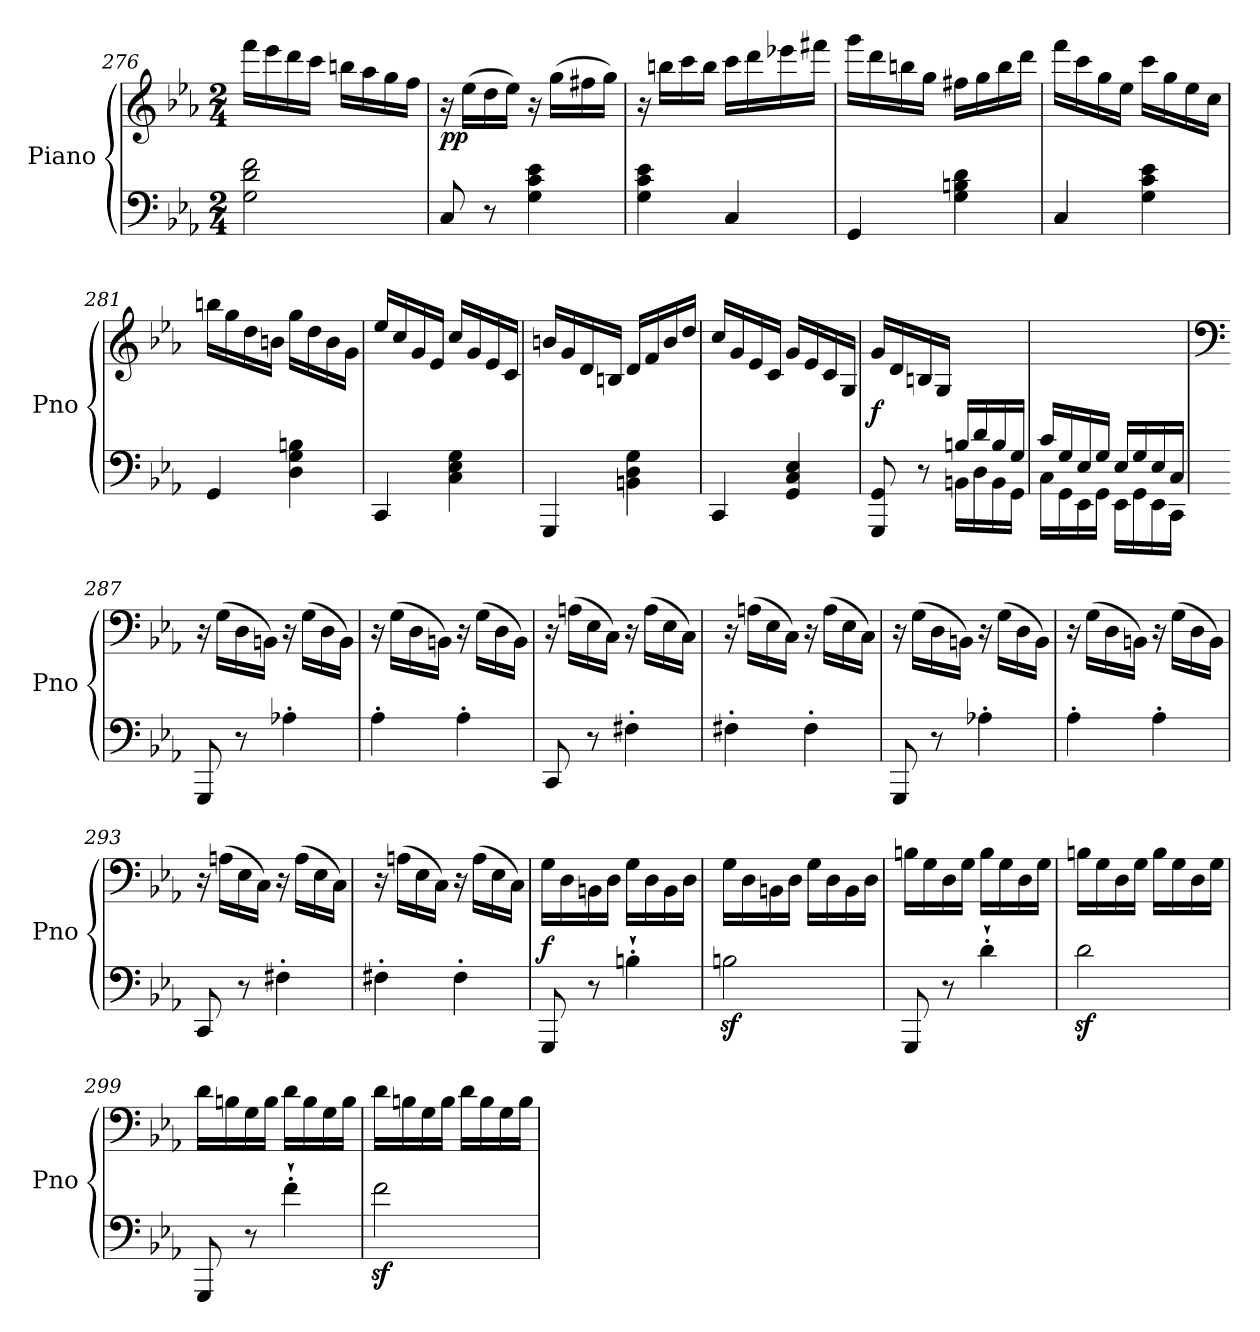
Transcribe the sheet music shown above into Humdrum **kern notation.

**kern	**kern	**dynam
*part1	*part1	*part1
*staff2	*staff1	*staff1/2
*I"Piano	*	*
*I'Pno	*	*
*clefF4	*clefG2	*
*k[b-e-a-]	*k[b-e-a-]	*
*M2/4	*M2/4	*
=276	=276	=276
2G\ 2d\ 2f\	16fff\LL	.
.	16eee-\	.
.	16ddd\	.
.	16ccc\JJ	.
.	16bbn\LL	.
.	16aa-\	.
.	16gg\	.
.	16ff\JJ	.
=277	=277	=277
!	!	!LO:DY:b
8C/	16r	pp
.	(>16ee-\LL	.
8r	16dd\	.
.	16ee-\JJ)	.
4G\ 4c\ 4e-\	16r	.
.	(>16gg\LL	.
.	16ff#X\	.
.	16gg\JJ)	.
=278	=278	=278
4G\ 4c\ 4e-\	16r	.
.	16bbn\LL	.
.	16ccc\	.
.	16bb\JJ	.
4C/	16ccc\LL	.
.	16ddd\	.
.	16eee-X\	.
.	16fff#X\JJ	.
!!LO:LB:g=z
=279	=279	=279
4GG/	16ggg\LL	.
.	16ddd\	.
.	16bbn\	.
.	16gg\JJ	.
4G\ 4Bn\ 4d\	16ff#X\LL	.
.	16gg\	.
.	16bb\	.
.	16ddd\JJ	.
=280	=280	=280
4C/	16fff\LL	.
.	16ccc\	.
.	16gg\	.
.	16ee-\JJ	.
4G\ 4c\ 4e-\	16ccc\LL	.
.	16gg\	.
.	16ee-\	.
.	16cc\JJ	.
=281	=281	=281
4GG/	16bbn\LL	.
.	16gg\	.
.	16dd\	.
.	16bn\JJ	.
!	!	!LO:DY:b
4D\ 4G\ 4Bn\	16gg\LL	other-dynamics
.	16dd\	.
.	16b\	.
.	16g\JJ	.
=282	=282	=282
4CC/	16ee-/LL	.
.	16cc/	.
.	16g/	.
.	16e-/JJ	.
4C\ 4E-\ 4G\	16cc/LL	.
.	16g/	.
.	16e-/	.
.	16c/JJ	.
=283	=283	=283
4GGG/	16bn/LL	.
.	16g/	.
.	16d/	.
.	16Bn/JJ	.
4BBn\ 4D\ 4G\	16d/LL	.
.	16f/	.
.	16b/	.
.	16dd/JJ	.
!!LO:LB:g=z
=284	=284	=284
4CC/	16cc/LL	.
.	16g/	.
.	16e-/	.
.	16c/JJ	.
4GG/ 4C/ 4E-/	16g/LL	.
.	16e-/	.
.	16c/	.
.	16G/JJ	.
=285	=285	=285
*^	*	*
!	!	!	!LO:DY:b
4ryy	8GGG/ 8GG/	16g/LL	f
.	.	16d/	.
.	8r	16Bn/	.
.	.	16G/JJ	.
16B/LL	16BBn\LL	4ryy	.
16d/	16D\	.	.
16B/	16BB\	.	.
16G/JJ	16GG\JJ	.	.
=286	=286	=286	=286
16c/LL	16C\LL	2ryy	.
16G/	16GG\	.	.
16E-/	16EE-\	.	.
16G/JJ	16GG\JJ	.	.
16E-/LL	16EE-\LL	.	.
16G/	16GG\	.	.
16E-/	16EE-\	.	.
16C/JJ	16CC\JJ	.	.
*v	*v	*	*
=287	=287	=287
*	*clefF4	*
*^	*	*
!	!	!	!LO:DY:b
*v	*v	*	*
8GGG/	16r	other-dynamics
.	(>16G\LL	.
8r	16D\	.
.	16BBn\JJ)	.
4A-X'\	16r	.
.	(>16G\LL	.
.	16D\	.
.	16BB\JJ)	.
=288	=288	=288
4A-'\	16r	.
.	(>16G\LL	.
.	16D\	.
.	16BBn\JJ)	.
4A-'\	16r	.
.	(>16G\LL	.
.	16D\	.
.	16BB\JJ)	.
!!LO:LB:g=z
=289	=289	=289
8CC/	16r	.
.	(>16An\LL	.
8r	16E-\	.
.	16C\JJ)	.
4F#X'\	16r	.
.	(>16A\LL	.
.	16E-\	.
.	16C\JJ)	.
=290	=290	=290
4F#X'\	16r	.
.	(>16An\LL	.
.	16E-\	.
.	16C\JJ)	.
4F#'\	16r	.
.	(>16A\LL	.
.	16E-\	.
.	16C\JJ)	.
=291	=291	=291
8GGG/	16r	.
.	(>16G\LL	.
8r	16D\	.
.	16BBn\JJ)	.
4A-X'\	16r	.
.	(>16G\LL	.
.	16D\	.
.	16BB\JJ)	.
=292	=292	=292
4A-'\	16r	.
.	(>16G\LL	.
.	16D\	.
.	16BBn\JJ)	.
4A-'\	16r	.
.	(>16G\LL	.
.	16D\	.
.	16BB\JJ)	.
=293	=293	=293
8CC/	16r	.
.	(>16An\LL	.
8r	16E-\	.
.	16C\JJ)	.
4F#X'\	16r	.
.	(>16A\LL	.
.	16E-\	.
.	16C\JJ)	.
!!LO:PB:g=z
=294	=294	=294
4F#X'\	16r	.
.	(>16An\LL	.
.	16E-\	.
.	16C\JJ)	.
4F#'\	16r	.
.	(>16A\LL	.
.	16E-\	.
.	16C\JJ)	.
=295	=295	=295
!	!	!LO:DY:a=2
8GGG/	16G\LL	f
.	16D\	.
8r	16BBn\	.
.	16D\JJ	.
4Bn'`\	16G\LL	.
.	16D\	.
.	16BB\	.
.	16D\JJ	.
=296	=296	=296
2Bnz<\	16G\LL	.
.	16D\	.
.	16BBn\	.
.	16D\JJ	.
.	16G\LL	.
.	16D\	.
.	16BB\	.
.	16D\JJ	.
=297	=297	=297
8GGG/	16Bn\LL	.
.	16G\	.
8r	16D\	.
.	16G\JJ	.
4d'`\	16B\LL	.
.	16G\	.
.	16D\	.
.	16G\JJ	.
=298	=298	=298
2dz<\	16Bn\LL	.
.	16G\	.
.	16D\	.
.	16G\JJ	.
.	16B\LL	.
.	16G\	.
.	16D\	.
.	16G\JJ	.
!!LO:PB:g=z
=299	=299	=299
8GGG/	16d\LL	.
.	16Bn\	.
8r	16G\	.
.	16B\JJ	.
4f'`\	16d\LL	.
.	16B\	.
.	16G\	.
.	16B\JJ	.
=300	=300	=300
2fz<\	16d\LL	.
.	16Bn\	.
.	16G\	.
.	16B\JJ	.
.	16d\LL	.
.	16B\	.
.	16G\	.
.	16B\JJ	.
=	=	=
*-	*-	*-
